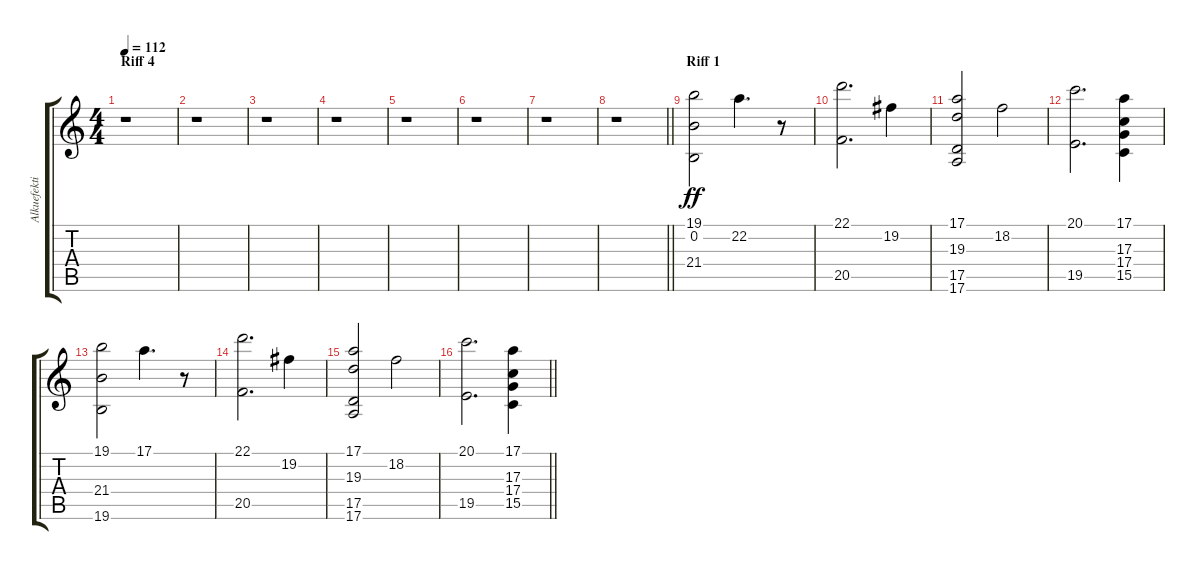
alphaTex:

\track ("Alkuefektiä" "Alkuefekti") {instrument pad5bowed}
\staff {score tabs}
\tuning (E4 B3 G3 D3 A2 E2) {hide}
\ts (4 4)
\section ("" "Riff 4")
\tempo 112
\clef g2
\ks c
r.1{dy ff} |
r.1 |
r.1 |
r.1 |
r.1 |
r.1 |
r.1 |
\barLineRight lightlight
r.1 |
\section ("" "Riff 1")
(19.1 0.2 21.4).2 22.2.4{d} r.8 |
(22.1 20.5).2{d} 19.2.4 |
(17.1 19.3 17.5 17.6).2 18.2.2 |
(20.1 19.5).2{d} (17.1 17.3 17.4 15.5).4 |
(19.1 21.4 19.6).2 17.1.4{d} r.8 |
(22.1 20.5).2{d} 19.2.4 |
(17.1 19.3 17.5 17.6).2 18.2.2 |
\barLineRight lightlight
(20.1 19.5).2{d} (17.1 17.3 17.4 15.5).4
